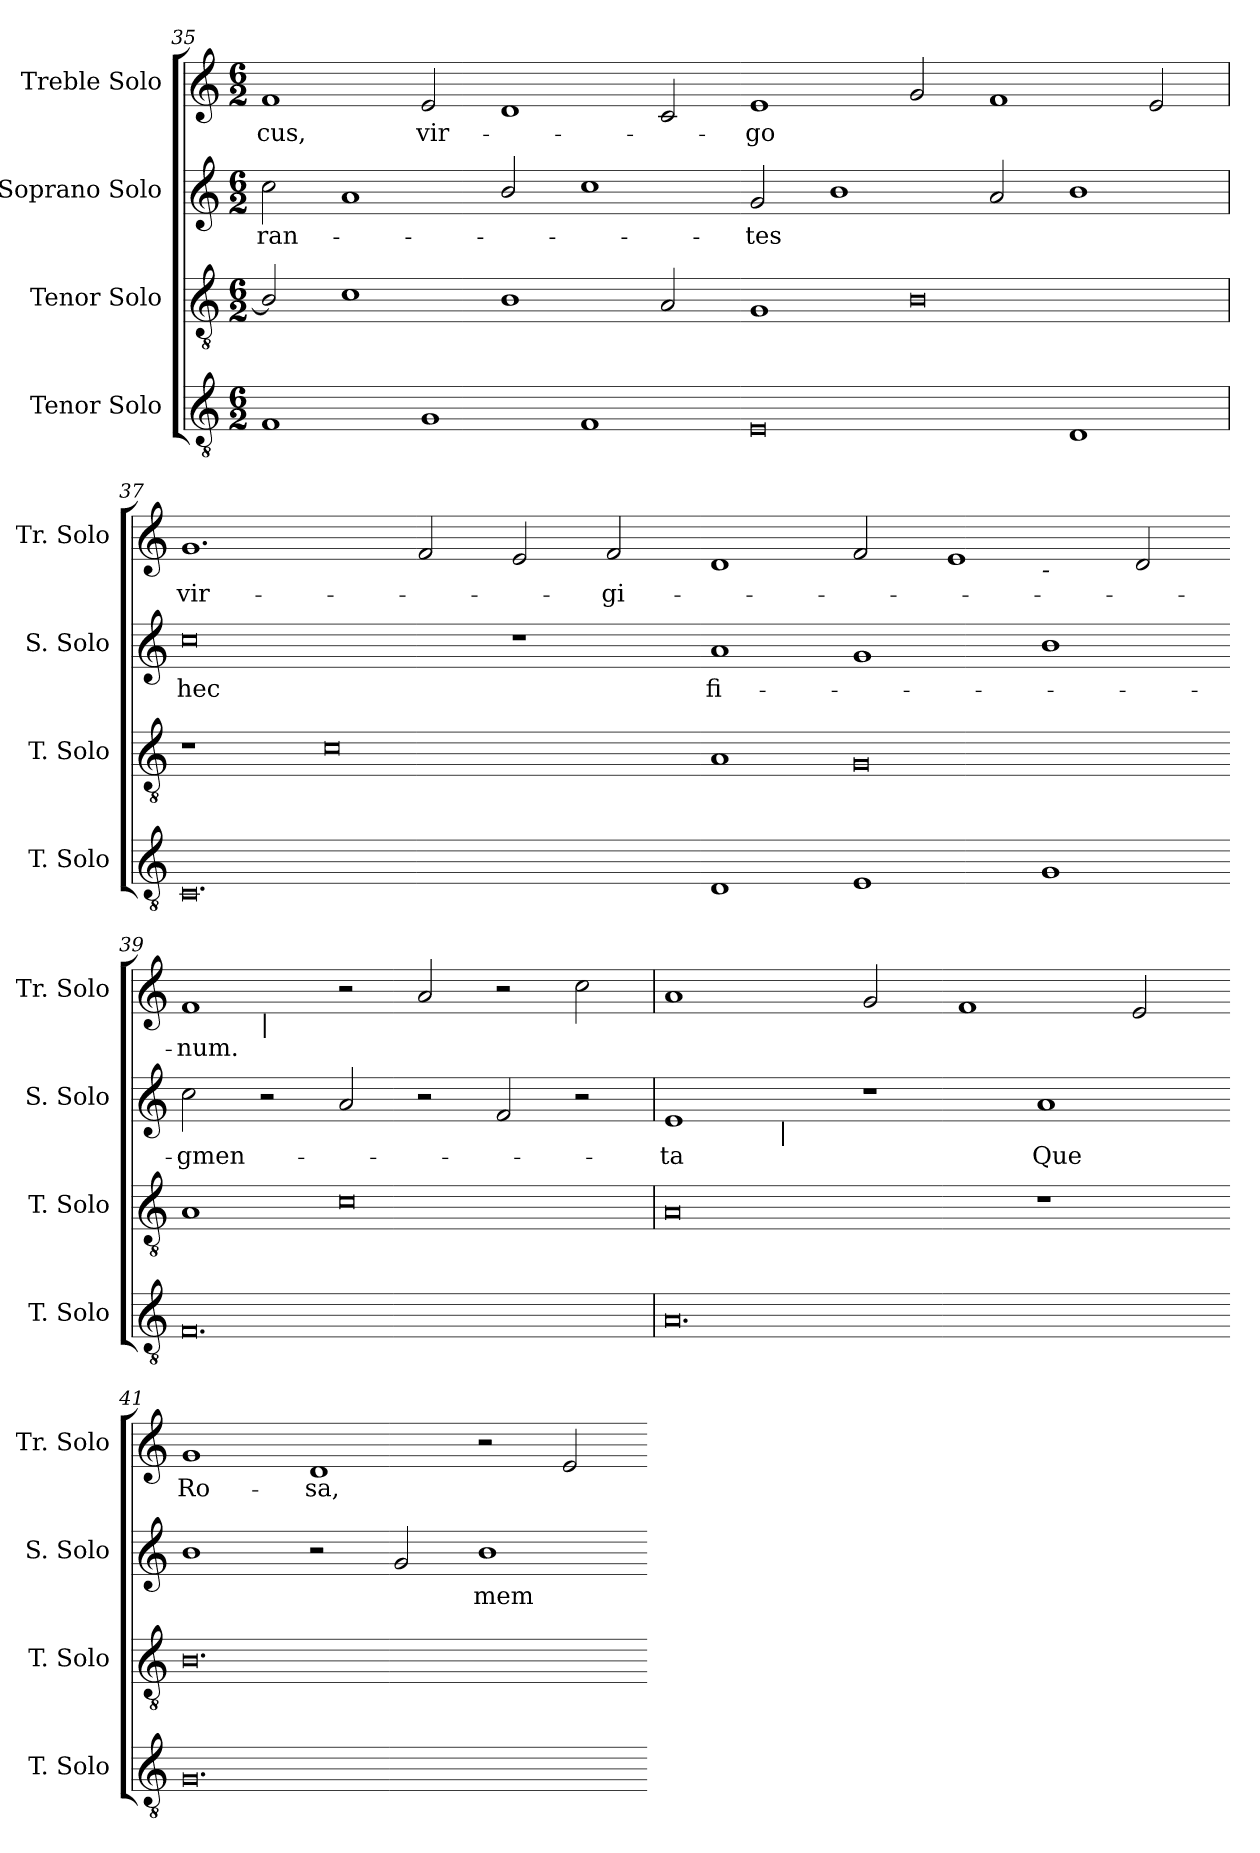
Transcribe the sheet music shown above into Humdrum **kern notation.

**kern	**kern	**kern	**text	**kern	**text
*part4	*part3	*part2	*part2	*part1	*part1
*staff4	*staff3	*staff2	*staff2	*staff1	*staff1
*I"Tenor Solo	*I"Tenor Solo	*I"Soprano Solo	*	*I"Treble Solo	*
*I'T. Solo	*I'T. Solo	*I'S. Solo	*	*I'Tr. Solo	*
*clefGv2	*clefGv2	*clefG2	*	*clefG2	*
*ITrd7c12	*ITrd7c12	*	*	*	*
*k[]	*k[]	*k[]	*	*k[]	*
*C:	*C:	*C:	*	*C:	*
*M6/2	*M6/2	*M6/2	*	*M6/2	*
=35	=35	=35	=35	=35	=35
!	!	!	!LO:LY:b:color=#000000	!	!
!	!	!	!	!	!LO:LY:b:color=#000000
1FFi	2BBi/]	2cci\	-ran-	1fi	-cus,
.	1Ci	1ai	.	.	.
!	!	!	!	!	!LO:LY:b:color=#000000
1GGi	.	.	.	2ei/	vir-
.	1BBi	2bi/	.	1di	.
1FFi	.	1cci	.	.	.
.	2AAi/	.	.	2ci/	.
=36-	=36-	=36-	=36-	=36-	=36-
!	!	!	!LO:LY:b:color=#000000	!	!
!	!	!	!	!	!LO:LY:b:color=#000000
0EEi	1GGi	2gi/	-tes	1ei	-go
.	.	1bi	.	.	.
.	0BBi	.	.	2gi/	.
.	.	2ai/	.	1fi	.
1DDi	.	1bi	.	.	.
.	.	.	.	2ei/	.
!!LO:LB:g=z
=37	=37	=37	=37	=37	=37
!	!	!	!LO:LY:b:color=#000000	!	!
!	!	!	!	!	!LO:LY:b:color=#000000
0.CCi	1r	0cci	hec	1.gi	vir-
.	0Ci	.	.	.	.
.	.	.	.	2fi/	.
.	.	1r	.	2ei/	.
!	!	!	!	!	!LO:LY:b:color=#000000
.	.	.	.	2fi/	-gi-
=38-	=38-	=38-	=38-	=38-	=38-
!	!	!	!LO:LY:b:color=#000000	!	!
*	*	*	*	*^	*
1DDi	1AAi	1ai	fi-	1di	0ryy	.
1EEi	0GGi	1gi	.	2fi/	.	.
.	.	.	.	1ei	.	.
!	!	!	!	!	!LO:TX:b:i:t=-	!
1GGi	.	1bi	.	.	1ryy	.
.	.	.	.	2di/	.	.
=39-	=39-	=39-	=39-	=39-	=39-	=39-
!	!	!	!LO:LY:b:color=#000000	!	!	!
!	!	!	!	!	!	!LO:LY:b:color=#000000
0.FFi	1AAi	2cci\	-gmen-	1fi	2ryy	-num.
!	!	!	!	!	!LO:TX:b:i:t=|	!
.	.	2r	.	.	1ryy	.
.	0Ci	2ai/	.	2r	.	.
.	.	2r	.	2ai/	1.ryy	.
.	.	2fi/	.	2r	.	.
.	.	2r	.	2cci\	.	.
*	*	*	*	*v	*v	*
=40	=40	=40	=40	=40	=40
*	*	*	*	*^	*
!	!	!	!LO:LY:b:color=#000000	!	!	!
*	*	*^	*	*v	*v	*
0.AAi	0AAi	1ei	4ryy	-ta	1ai	.
.	.	.	8ryy	.	.	.
.	.	.	32ryy	.	.	.
.	.	.	64...ryy	.	.	.
!	!	!	!LO:TX:b:i:t=|	!	!	!
.	.	.	1ryy	.	.	.
.	.	1r	.	.	2gi/	.
.	.	.	1ryy	.	.	.
.	.	.	.	.	1fi	.
!	!	!	!	!LO:LY:b:color=#000000	!	!
.	1r	1ai	.	Que	.	.
.	.	.	2ryy	.	.	.
.	.	.	.	.	2ei/	.
.	.	.	16ryy	.	.	.
.	.	.	512ryy	.	.	.
*	*	*v	*v	*	*	*
=41-	=41-	=41-	=41-	=41-	=41-
*	*	*^	*	*	*
!	!	!	!	!	!	!LO:LY:b:color=#000000
*	*	*v	*v	*	*	*
0.GGi	0.BBi	1bi	.	1gi	Ro-
!	!	!	!	!	!LO:LY:b:color=#000000
.	.	2r	.	1di	-sa,
.	.	2gi/	.	.	.
!	!	!	!LO:LY:b:color=#000000	!	!
.	.	1bi	mem-	2r	.
.	.	.	.	2ei/	.
=-	=-	=-	=-	=-	=-
*-	*-	*-	*-	*-	*-
